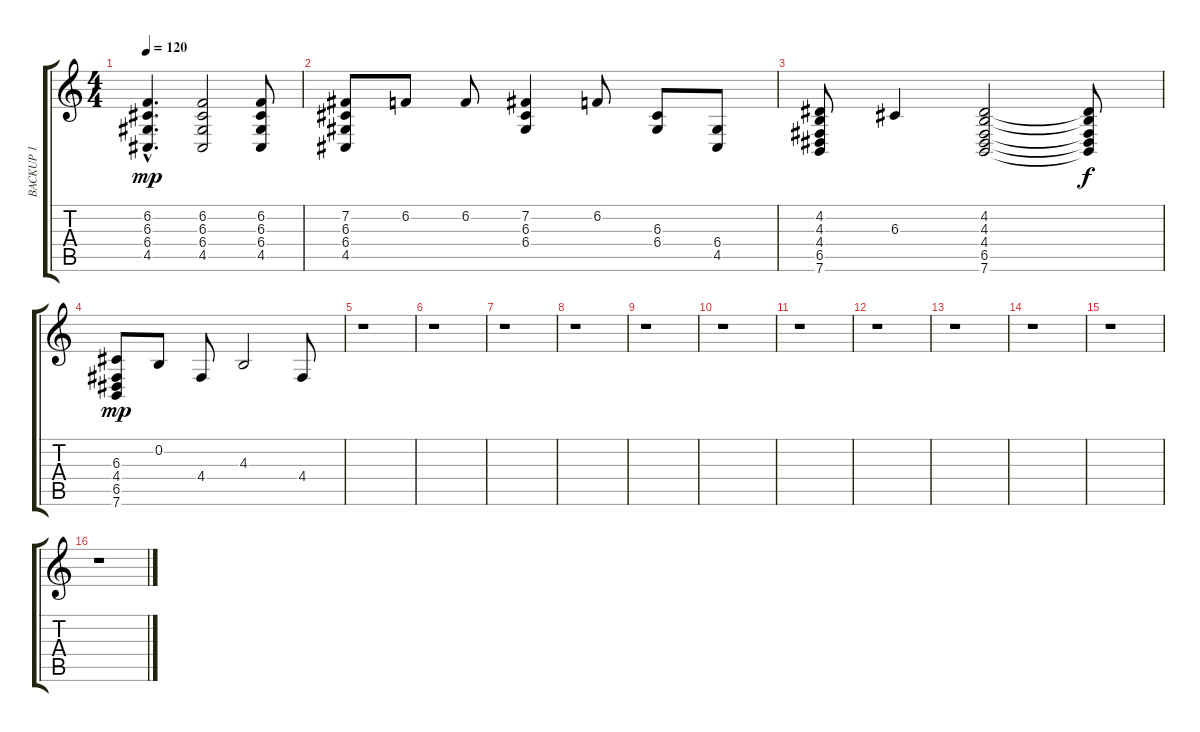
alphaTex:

\track ("BACKUP 1            " "BACKUP 1  ") {instrument mutedtrumpet}
\staff {score tabs}
\tuning (E4 B3 G3 D3 A2 E2) {hide}
\ts (4 4)
\tempo 120
\clef g2
\ks c
(6.2{hac} 6.3{hac} 6.4{hac} 4.5{hac}).4{d dy mp} (6.2 6.3 6.4 4.5).2 (6.2 6.3 6.4 4.5).8 |
(7.2 6.3 6.4 4.5).8 6.2.8 6.2.8 (7.2 6.3 6.4).4 6.2.8 (6.3 6.4).8 (6.4 4.5).8 |
(4.2 4.3 4.4 6.5 7.6).8 6.3.4 (4.2 4.3 4.4 6.5 7.6).2 (4.2{t} 4.3{t} 4.4{t} 6.5{t} 7.6{t}).8{dy f} |
(6.3 4.4 6.5 7.6).8{dy mp} 0.2.8 4.4.8 4.3.2 4.4.8 |
r.1 |
r.1 |
r.1 |
r.1 |
r.1 |
r.1 |
r.1 |
r.1 |
r.1 |
r.1 |
r.1 |
r.1
